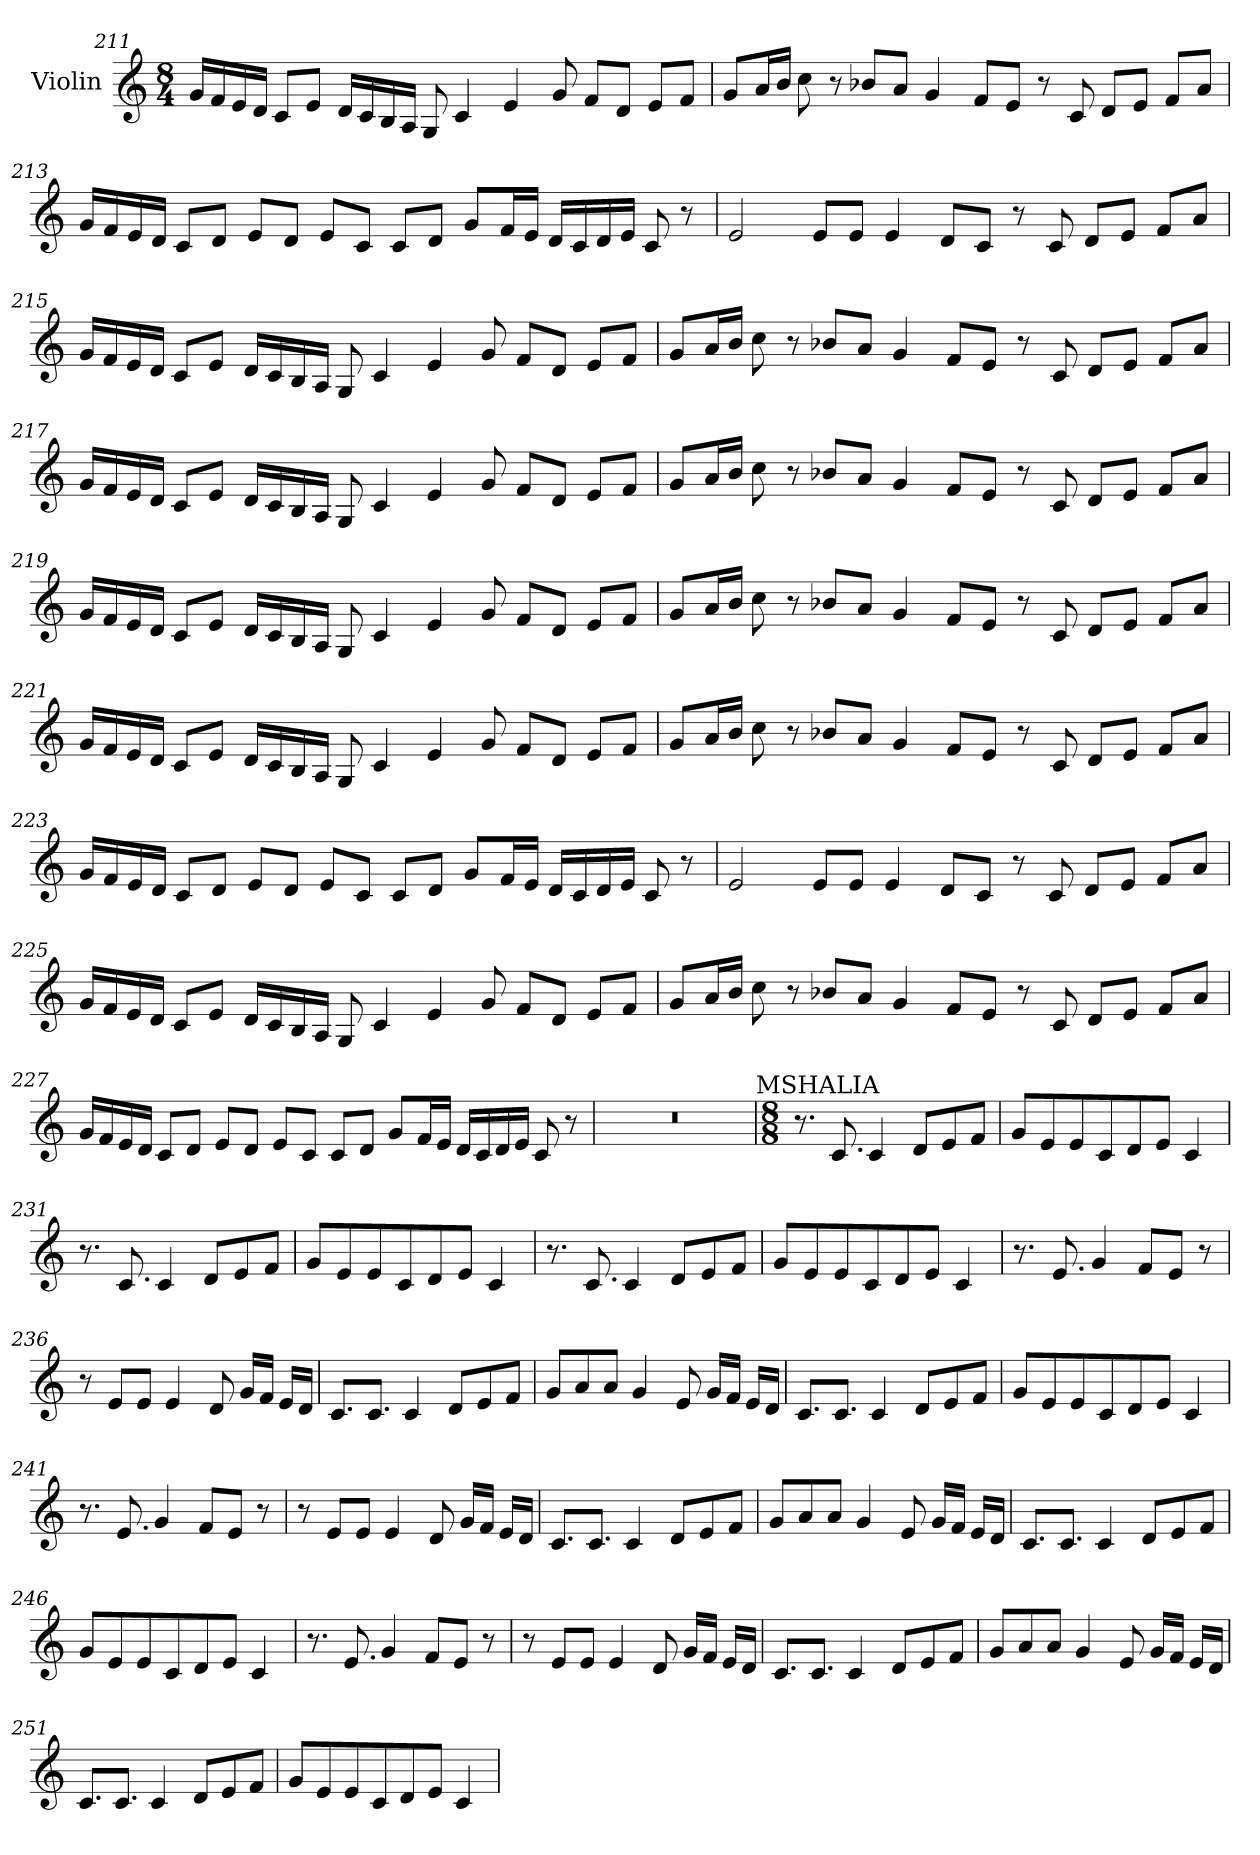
**kern
*part1
*staff1
*I"Violin
!!LO:LB:g=z
*clefG2
*k[]
*C:
*M8/4
=211
16g/LL
16f/
16e/
16d/JJ
8c/L
8e/J
16d/LL
16c/
16B/
16A/JJ
8G/
4c/
4e/
8g/
8f/L
8d/J
8e/L
8f/J
=212
8g/L
16a/L
16b/JJ
8cc\
8r
8b-X/L
8a/J
4g/
8f/L
8e/J
8r
8c/
8d/L
8e/J
8f/L
8a/J
!!LO:LB:g=z
=213
16g/LL
16f/
16e/
16d/JJ
8c/L
8d/J
8e/L
8d/J
8e/L
8c/J
8c/L
8d/J
8g/L
16f/L
16e/JJ
16d/LL
16c/
16d/
16e/JJ
8c/
8r
=214
2e/
8e/L
8e/J
4e/
8d/L
8c/J
8r
8c/
8d/L
8e/J
8f/L
8a/J
!!LO:PB:g=z
=215
16g/LL
16f/
16e/
16d/JJ
8c/L
8e/J
16d/LL
16c/
16B/
16A/JJ
8G/
4c/
4e/
8g/
8f/L
8d/J
8e/L
8f/J
=216
8g/L
16a/L
16b/JJ
8cc\
8r
8b-X/L
8a/J
4g/
8f/L
8e/J
8r
8c/
8d/L
8e/J
8f/L
8a/J
!!LO:LB:g=z
=217
16g/LL
16f/
16e/
16d/JJ
8c/L
8e/J
16d/LL
16c/
16B/
16A/JJ
8G/
4c/
4e/
8g/
8f/L
8d/J
8e/L
8f/J
=218
8g/L
16a/L
16b/JJ
8cc\
8r
8b-X/L
8a/J
4g/
8f/L
8e/J
8r
8c/
8d/L
8e/J
8f/L
8a/J
!!LO:LB:g=z
=219
16g/LL
16f/
16e/
16d/JJ
8c/L
8e/J
16d/LL
16c/
16B/
16A/JJ
8G/
4c/
4e/
8g/
8f/L
8d/J
8e/L
8f/J
=220
8g/L
16a/L
16b/JJ
8cc\
8r
8b-X/L
8a/J
4g/
8f/L
8e/J
8r
8c/
8d/L
8e/J
8f/L
8a/J
!!LO:LB:g=z
=221
16g/LL
16f/
16e/
16d/JJ
8c/L
8e/J
16d/LL
16c/
16B/
16A/JJ
8G/
4c/
4e/
8g/
8f/L
8d/J
8e/L
8f/J
=222
8g/L
16a/L
16b/JJ
8cc\
8r
8b-X/L
8a/J
4g/
8f/L
8e/J
8r
8c/
8d/L
8e/J
8f/L
8a/J
!!LO:LB:g=z
=223
16g/LL
16f/
16e/
16d/JJ
8c/L
8d/J
8e/L
8d/J
8e/L
8c/J
8c/L
8d/J
8g/L
16f/L
16e/JJ
16d/LL
16c/
16d/
16e/JJ
8c/
8r
=224
2e/
8e/L
8e/J
4e/
8d/L
8c/J
8r
8c/
8d/L
8e/J
8f/L
8a/J
!!LO:LB:g=z
=225
16g/LL
16f/
16e/
16d/JJ
8c/L
8e/J
16d/LL
16c/
16B/
16A/JJ
8G/
4c/
4e/
8g/
8f/L
8d/J
8e/L
8f/J
=226
8g/L
16a/L
16b/JJ
8cc\
8r
8b-X/L
8a/J
4g/
8f/L
8e/J
8r
8c/
8d/L
8e/J
8f/L
8a/J
!!LO:LB:g=z
=227
16g/LL
16f/
16e/
16d/JJ
8c/L
8d/J
8e/L
8d/J
8e/L
8c/J
8c/L
8d/J
8g/L
16f/L
16e/JJ
16d/LL
16c/
16d/
16e/JJ
8c/
8r
=228
0r
!LO:TX:a:t=MSHALIA
!!LO:PB:g=z
=229
*M8/8
*MM80
8.r
8.c/
4c/
8d/L
8e/
8f/J
!!LO:PB:g=z
=230
8g/L
8e/
8e/
8c/
8d/
8e/J
4c/
=231
8.r
8.c/
4c/
8d/L
8e/
8f/J
=232
8g/L
8e/
8e/
8c/
8d/
8e/J
4c/
!!LO:PB:g=z
=233
8.r
8.c/
4c/
8d/L
8e/
8f/J
=234
8g/L
8e/
8e/
8c/
8d/
8e/J
4c/
=235
8.r
8.e/
4g/
8f/L
8e/J
8r
=236
8r
8e/L
8e/J
4e/
8d/
16g/LL
16f/JJ
16e/LL
16d/JJ
!!LO:PB:g=z
=237
8.c/L
8.c/J
4c/
8d/L
8e/
8f/J
!!LO:PB:g=z
=238
8g/L
8a/
8a/J
4g/
8e/
16g/LL
16f/JJ
16e/LL
16d/JJ
=239
8.c/L
8.c/J
4c/
8d/L
8e/
8f/J
=240
8g/L
8e/
8e/
8c/
8d/
8e/J
4c/
!!LO:PB:g=z
=241
8.r
8.e/
4g/
8f/L
8e/J
8r
!!LO:PB:g=z
=242
8r
8e/L
8e/J
4e/
8d/
16g/LL
16f/JJ
16e/LL
16d/JJ
=243
8.c/L
8.c/J
4c/
8d/L
8e/
8f/J
=244
8g/L
8a/
8a/J
4g/
8e/
16g/LL
16f/JJ
16e/LL
16d/JJ
!!LO:PB:g=z
=245
8.c/L
8.c/J
4c/
8d/L
8e/
8f/J
!!LO:PB:g=z
=246
8g/L
8e/
8e/
8c/
8d/
8e/J
4c/
=247
8.r
8.e/
4g/
8f/L
8e/J
8r
=248
8r
8e/L
8e/J
4e/
8d/
16g/LL
16f/JJ
16e/LL
16d/JJ
!!LO:PB:g=z
=249
8.c/L
8.c/J
4c/
8d/L
8e/
8f/J
!!LO:PB:g=z
=250
8g/L
8a/
8a/J
4g/
8e/
16g/LL
16f/JJ
16e/LL
16d/JJ
=251
8.c/L
8.c/J
4c/
8d/L
8e/
8f/J
=252
8g/L
8e/
8e/
8c/
8d/
8e/J
4c/
=
*-
